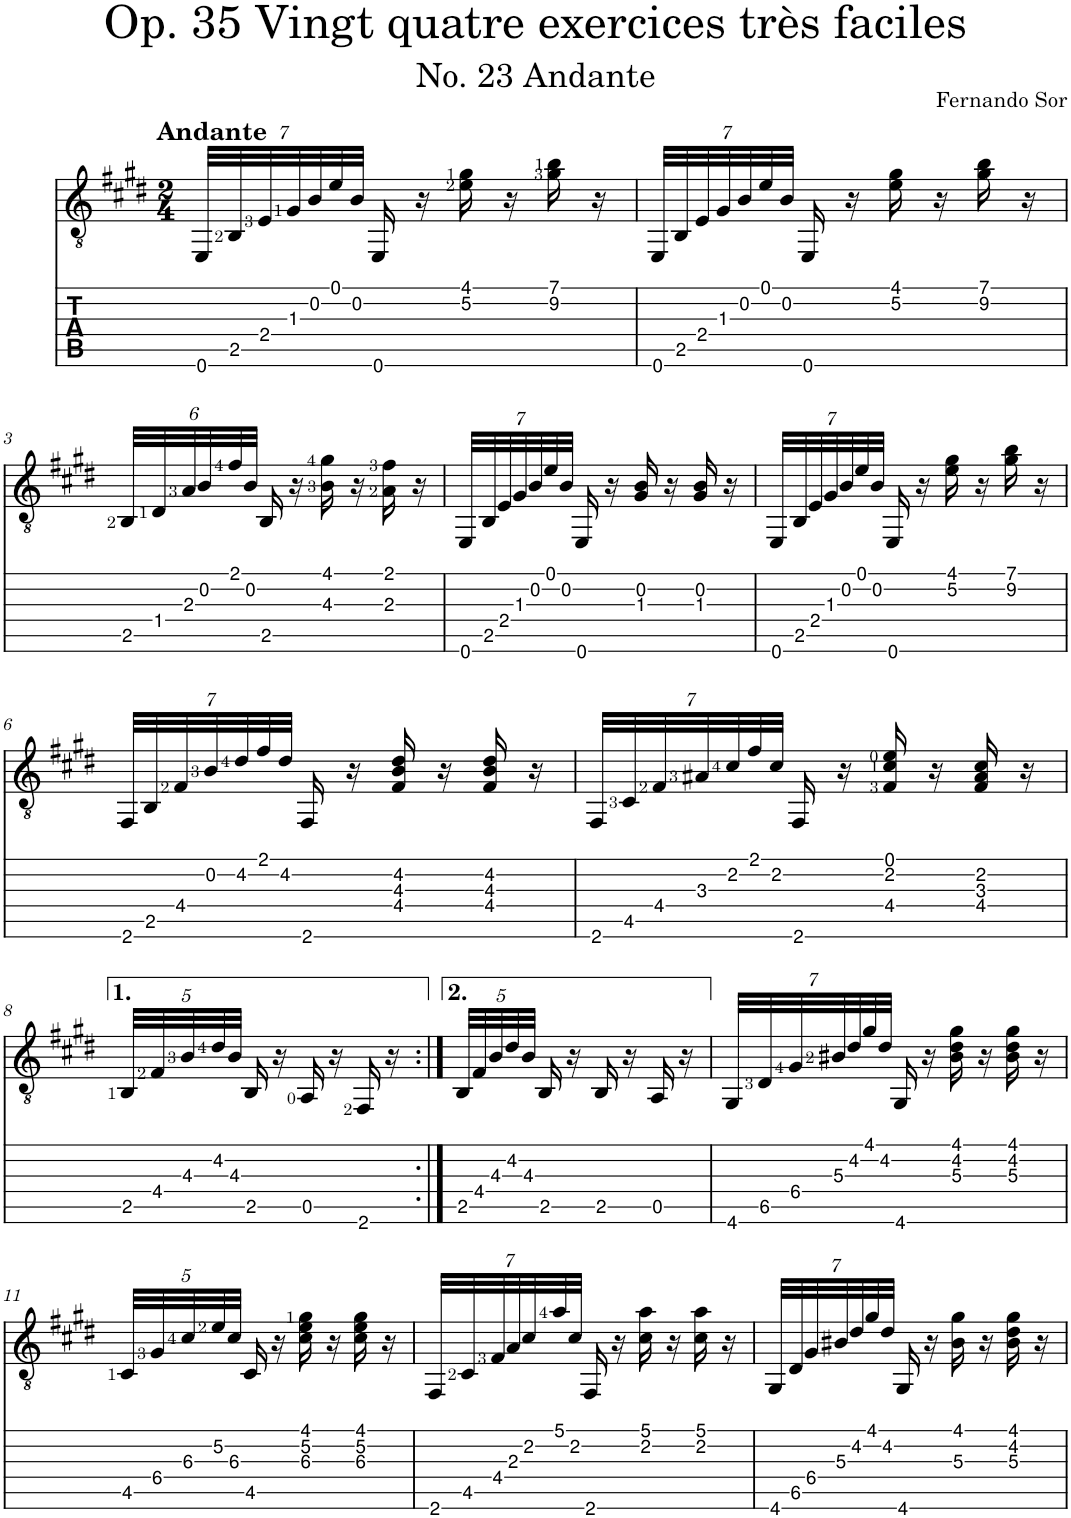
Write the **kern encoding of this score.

**kern	**kern
*part1	*part1
*staff2	*staff1
*I"Classical Guitar	*
*stria6	*
*	*clefGv2
*k[f#c#g#d#]	*k[f#c#g#d#]
*E:	*E:
*M2/4	*M2/4
*Xbrackettup	*Xbrackettup
=1	=1
!	!LO:TX:a:B:t=Andante
56EELLL	56EE/LLL
56BB	56BB/
56E	56E/
56G#	56G#/
56B	56B/
56e	56e/
56BJ	56B/JJJ
16EEJJ	16EE/
16r	16r
16e 16g#	16e\ 16g#\
16r	16r
16g# 16b	16g#\ 16b\
16r	16r
=2	=2
56EELLL	56EE/LLL
56BB	56BB/
56E	56E/
56G#	56G#/
56B	56B/
56e	56e/
56BJ	56B/JJJ
16EEJJ	16EE/
16r	16r
16e 16g#	16e\ 16g#\
16r	16r
16g# 16b	16g#\ 16b\
16r	16r
!!LO:LB:g=z
=3	=3
48BBLLL	48BB/LLL
48D#	48D#/
48A	48A/
48B	48B/
48f#	48f#/
48BJ	48B/JJJ
16BBJJ	16BB/
16r	16r
16B 16g#	16B\ 16g#\
16r	16r
16A 16f#	16A\ 16f#\
16r	16r
=4	=4
56EELLL	56EE/LLL
56BB	56BB/
56E	56E/
56G#	56G#/
56B	56B/
56e	56e/
56BJ	56B/JJJ
16EEJJ	16EE/
16r	16r
16G# 16B	16G#/ 16B/
16r	16r
16G# 16B	16G#/ 16B/
16r	16r
=5	=5
56EELLL	56EE/LLL
56BB	56BB/
56E	56E/
56G#	56G#/
56B	56B/
56e	56e/
56BJ	56B/JJJ
16EEJJ	16EE/
16r	16r
16e 16g#	16e\ 16g#\
16r	16r
16g# 16b	16g#\ 16b\
16r	16r
!!LO:LB:g=z
=6	=6
56FF#LLL	56FF#/LLL
56BB	56BB/
56F#	56F#/
56B	56B/
56d#	56d#/
56f#	56f#/
56d#J	56d#/JJJ
16FF#JJ	16FF#/
16r	16r
16F# 16B 16d#	16F#/ 16B/ 16d#/
16r	16r
16F# 16B 16d#	16F#/ 16B/ 16d#/
16r	16r
=7	=7
56FF#LLL	56FF#/LLL
56C#	56C#/
56F#	56F#/
56A#X	56A#X/
56c#	56c#/
56f#	56f#/
56c#J	56c#/JJJ
16FF#JJ	16FF#/
16r	16r
16F# 16c# 16e	16F#/ 16c#/ 16e/
16r	16r
16F# 16A# 16c#	16F#/ 16A#/ 16c#/
16r	16r
!!LO:LB:g=z
=8	=8
40BBLLL	40BB/LLL
40F#	40F#/
40B	40B/
40d#	40d#/
40BJ	40B/JJJ
16BBJJ	16BB/
16r	16r
16AA	16AA/
16r	16r
16FF#	16FF#/
16r	16r
=9:|!	=9:|!
40BBLLL	40BB/LLL
40F#	40F#/
40B	40B/
40d#	40d#/
40BJ	40B/JJJ
16BBJJ	16BB/
16r	16r
16BB	16BB/
16r	16r
16AA	16AA/
16r	16r
=10	=10
56GG#LLL	56GG#/LLL
56D#	56D#/
56G#	56G#/
56B#X	56B#X/
56d#	56d#/
56g#	56g#/
56d#J	56d#/JJJ
16GG#JJ	16GG#/
16r	16r
16B# 16d# 16g#	16B#\ 16d#\ 16g#\
16r	16r
16B# 16d# 16g#	16B#\ 16d#\ 16g#\
16r	16r
!!LO:LB:g=z
=11	=11
40C#LLL	40C#/LLL
40G#	40G#/
40c#	40c#/
40e	40e/
40c#J	40c#/JJJ
16C#JJ	16C#/
16r	16r
16c# 16e 16g#	16c#\ 16e\ 16g#\
16r	16r
16c# 16e 16g#	16c#\ 16e\ 16g#\
16r	16r
=12	=12
56FF#LLL	56FF#/LLL
56C#	56C#/
56F#	56F#/
56A	56A/
56c#	56c#/
56a	56a/
56c#J	56c#/JJJ
16FF#JJ	16FF#/
16r	16r
16c# 16a	16c#\ 16a\
16r	16r
16c# 16a	16c#\ 16a\
16r	16r
=13	=13
56GG#LLL	56GG#/LLL
56D#	56D#/
56G#	56G#/
56B#X	56B#X/
56d#	56d#/
56g#	56g#/
56d#J	56d#/JJJ
16GG#JJ	16GG#/
16r	16r
16B# 16g#	16B#\ 16g#\
16r	16r
16B# 16d# 16g#	16B#\ 16d#\ 16g#\
16r	16r
=	=
*-	*-
